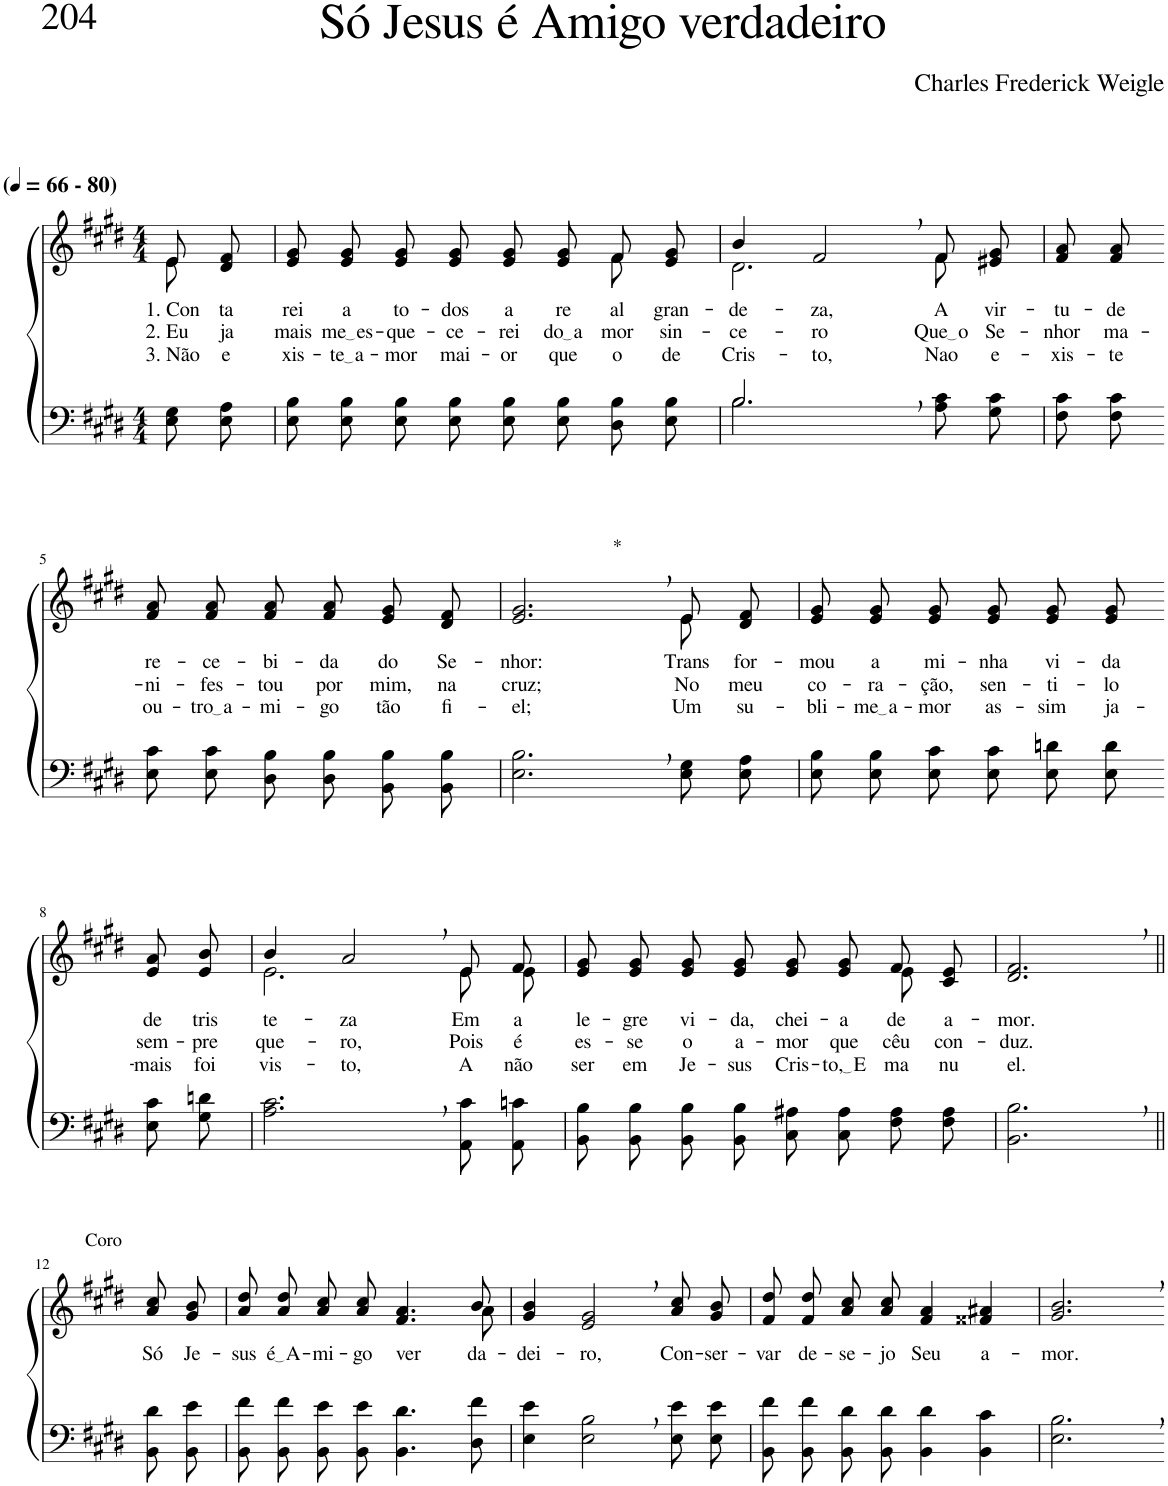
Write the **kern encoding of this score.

**kern	**kern	**text	**text	**text
*part2	*part1	*part1	*part1	*part1
*staff2	*staff1	*staff1	*staff1	*staff1
*I"Parte III e IV	*I"Parte I e II	*	*	*
*clefF4	*clefG2	*	*	*
*Trd1c3	*Trd1c3	*	*	*
*k[f#c#g#d#]	*k[f#c#g#d#]	*	*	*
*M4/4	*M4/4	*	*	*
*MM66	*MM66	*	*	*
=1	=1	=1	=1	=1
*	*^	*	*	*
!	!LO:TX:a:B:t=(	!	!	!	!
!	!LO:TX:a:B:t=- 80)	!	!	!	!
!	!	!	!LO:LY:b	!LO:LY:b	!LO:LY:b
8E\ 8G#\L	8e/L	8e\	1. Con-	2. Eu	3. Não
!	!	!	!LO:LY:b	!LO:LY:b	!LO:LY:b
8E\ 8A\J	8d#/ 8f#/J	8ryy	-ta-	ja-	e-
=2	=2	=2	=2	=2	=2
!	!	!	!LO:LY:b	!LO:LY:b	!LO:LY:b
8E\ 8B\L	2.ryy	8e/ 8g#/L	-rei	mais	-xis-
!	!	!	!LO:LY:b	!LO:LY:b	!LO:LY:b
8E\ 8B\J	.	8e/ 8g#/J	a	me es	te a
!	!	!	!LO:LY:b	!LO:LY:b	!LO:LY:b
8E\ 8B\L	.	8e/ 8g#/L	to-	-que-	-mor
!	!	!	!LO:LY:b	!LO:LY:b	!LO:LY:b
8E\ 8B\J	.	8e/ 8g#/J	-dos	-ce-	mai-
!	!	!	!LO:LY:b	!LO:LY:b	!LO:LY:b
8E\ 8B\L	.	8e/ 8g#/L	a	-rei	-or
!	!	!	!LO:LY:b	!LO:LY:b	!LO:LY:b
8E\ 8B\J	.	8e/ 8g#/J	re-	do a	que
!	!	!	!LO:LY:b	!LO:LY:b	!LO:LY:b
8D#\ 8B\L	8f#\	8f#/L	-al	-mor	o
!	!	!	!LO:LY:b	!LO:LY:b	!LO:LY:b
8E\ 8B\J	8ryy	8e/ 8g#/J	gran-	sin-	de
=3	=3	=3	=3	=3	=3
*^	*	*	*	*	*
!	!	!	!	!LO:LY:b	!LO:LY:b	!LO:LY:b
2.B,/	2.B\	4b/	2.d#\	-de-	-ce-	Cris-
!	!	!	!	!LO:LY:b	!LO:LY:b	!LO:LY:b
.	.	2f#,/	.	-za,	-ro	-to,
!	!	!	!	!LO:LY:b	!LO:LY:b	!LO:LY:b
4ryy	8A\ 8c#\L	8f#/L	8f#\	A	Que o	Nao
!	!	!	!	!LO:LY:b	!LO:LY:b	!LO:LY:b
.	8G#\ 8c#\J	8e#X/ 8g#/J	8ryy	vir-	Se-	e-
=4	=4	=4	=4	=4	=4	=4
!	!	!	!	!LO:LY:b	!LO:LY:b	!LO:LY:b
*v	*v	*	*	*	*	*
*	*v	*v	*	*	*
8F#\ 8c#\L	8f#/ 8a/L	-tu-	-nhor	-xis-
!	!	!LO:LY:b	!LO:LY:b	!LO:LY:b
8F#\ 8c#\J	8f#/ 8a/J	-de	ma-	-te
!!LO:LB:g=z
=5-	=5-	=5-	=5-	=5-
!	!	!LO:LY:b	!LO:LY:b	!LO:LY:b
8E\ 8c#\L	8f#/ 8a/L	re-	-ni-	ou-
!	!	!LO:LY:b	!LO:LY:b	!LO:LY:b
8E\ 8c#\J	8f#/ 8a/J	-ce-	-fes-	tro a
!	!	!LO:LY:b	!LO:LY:b	!LO:LY:b
8D#\ 8B\L	8f#/ 8a/L	-bi-	-tou	-mi-
!	!	!LO:LY:b	!LO:LY:b	!LO:LY:b
8D#\ 8B\J	8f#/ 8a/J	-da	por	-go
!	!	!LO:LY:b	!LO:LY:b	!LO:LY:b
8BB\ 8B\L	8e/ 8g#/L	do	mim,	tão
!	!	!LO:LY:b	!LO:LY:b	!LO:LY:b
8BB\ 8B\J	8d#/ 8f#/J	Se-	na	fi-
=6	=6	=6	=6	=6
!	!LO:TX:a:t=*	!	!	!
!	!	!LO:LY:b	!LO:LY:b	!LO:LY:b
*	*^	*	*	*
2.E\, 2.B\,	2.e/, 2.g#/,	2.ryy	-nhor:	cruz;	-el;
!	!	!	!LO:LY:b	!LO:LY:b	!LO:LY:b
8E\ 8G#\L	8e/L	8e\	Trans-	-No	Um
!	!	!	!LO:LY:b	!LO:LY:b	!LO:LY:b
8E\ 8A\J	8d#/ 8f#/J	8ryy	-for-	meu	su-
=7	=7	=7	=7	=7	=7
!	!	!	!LO:LY:b	!LO:LY:b	!LO:LY:b
*	*v	*v	*	*	*
8E\ 8B\L	8e/ 8g#/L	-mou	co-	-bli-
!	!	!LO:LY:b	!LO:LY:b	!LO:LY:b
8E\ 8B\J	8e/ 8g#/J	a	-ra-	me a
!	!	!LO:LY:b	!LO:LY:b	!LO:LY:b
8E\ 8c#\L	8e/ 8g#/L	mi-	-ção,	-mor
!	!	!LO:LY:b	!LO:LY:b	!LO:LY:b
8E\ 8c#\J	8e/ 8g#/J	-nha	sen-	as-
!	!	!LO:LY:b	!LO:LY:b	!LO:LY:b
8E\ 8dn\L	8e/ 8g#/L	vi-	-ti-	-sim
!	!	!LO:LY:b	!LO:LY:b	!LO:LY:b
8E\ 8d\J	8e/ 8g#/J	-da	-lo	ja-
!!LO:LB:g=z
=8-	=8-	=8-	=8-	=8-
!	!	!LO:LY:b	!LO:LY:b	!LO:LY:b
8E\ 8c#\L	8e/ 8a/L	de	sem-	-mais
!	!	!LO:LY:b	!LO:LY:b	!LO:LY:b
8G#\ 8dn\J	8e/ 8b/J	tris-	-pre	foi
=9	=9	=9	=9	=9
*	*^	*	*	*
!	!	!	!LO:LY:b	!LO:LY:b	!LO:LY:b
2.A\, 2.c#\,	4b/	2.e\	-te-	que-	vis-
!	!	!	!LO:LY:b	!LO:LY:b	!LO:LY:b
.	2a,/	.	-za	-ro,	-to,
!	!	!	!LO:LY:b	!LO:LY:b	!LO:LY:b
8AA\ 8c#\L	8e/L	8e\L	Em	Pois	A
!	!	!	!LO:LY:b	!LO:LY:b	!LO:LY:b
8AA\ 8cn\J	8f#/J	8e\J	a-	é	não
=10	=10	=10	=10	=10	=10
!	!	!	!LO:LY:b	!LO:LY:b	!LO:LY:b
8BB\ 8B\L	8e/ 8g#/L	2.ryy	-le-	es-	ser
!	!	!	!LO:LY:b	!LO:LY:b	!LO:LY:b
8BB\ 8B\J	8e/ 8g#/J	.	-gre	-se	em
!	!	!	!LO:LY:b	!LO:LY:b	!LO:LY:b
8BB\ 8B\L	8e/ 8g#/L	.	vi-	o	Je-
!	!	!	!LO:LY:b	!LO:LY:b	!LO:LY:b
8BB\ 8B\J	8e/ 8g#/J	.	-da,	a-	-sus
!	!	!	!LO:LY:b	!LO:LY:b	!LO:LY:b
8C#\ 8A#X\L	8e/ 8g#/L	.	chei-	-mor	Cris-
!	!	!	!LO:LY:b	!LO:LY:b	!LO:LY:b
8C#\ 8A#\J	8e/ 8g#/J	.	-a	que	to, E
!	!	!	!LO:LY:b	!LO:LY:b	!LO:LY:b
8F#\ 8A#\L	8f#/L	8e\	de	cêu	ma-
!	!	!	!LO:LY:b	!LO:LY:b	!LO:LY:b
8F#\ 8A#\J	8c#/ 8e/J	8ryy	a-	con-	-nu
=11	=11	=11	=11	=11	=11
!	!	!	!LO:LY:b	!LO:LY:b	!LO:LY:b
*	*v	*v	*	*	*
2.BB\, 2.B\,	2.d#/, 2.f#/,	-mor.	-duz.	el.
!!LO:LB:g=z
=12||	=12||	=12||	=12||	=12||
!	!LO:TX:a:t=Coro	!	!	!
!	!	!LO:LY:b	!	!
8BB\ 8d#\L	8a/ 8cc#/L	Só	.	.
!	!	!LO:LY:b	!	!
8BB\ 8e\J	8g#/ 8b/J	Je-	.	.
=13	=13	=13	=13	=13
!	!	!LO:LY:b	!	!
*	*^	*	*	*
8BB\ 8f#\L	8a\ 8dd#\L	2..ryy	-sus	.	.
!	!	!	!LO:LY:b	!	!
8BB\ 8f#\J	8a\ 8dd#\J	.	é A	.	.
!	!	!	!LO:LY:b	!	!
8BB\ 8e\L	8a\ 8cc#\L	.	-mi-	.	.
!	!	!	!LO:LY:b	!	!
8BB\ 8e\J	8a\ 8cc#\J	.	-go	.	.
!	!	!	!LO:LY:b	!	!
4.BB\ 4.d#\	4.f#/ 4.a/	.	ver-	.	.
!	!	!	!LO:LY:b	!	!
8D#\ 8f#\	8b/	8a\	-da-	.	.
=14	=14	=14	=14	=14	=14
!	!	!	!LO:LY:b	!	!
*	*v	*v	*	*	*
4E\ 4e\	4g#/ 4b/	-dei-	.	.
!	!	!LO:LY:b	!	!
2E\, 2B\,	2e/, 2g#/,	-ro,	.	.
!	!	!LO:LY:b	!	!
8E\ 8e\L	8a/ 8cc#/L	Con-	.	.
!	!	!LO:LY:b	!	!
8E\ 8e\J	8g#/ 8b/J	-ser-	.	.
=15	=15	=15	=15	=15
!	!	!LO:LY:b	!	!
8BB\ 8f#\L	8f#/ 8dd#/L	-var	.	.
!	!	!LO:LY:b	!	!
8BB\ 8f#\J	8f#/ 8dd#/J	de-	.	.
!	!	!LO:LY:b	!	!
8BB\ 8d#\L	8a\ 8cc#\L	-se-	.	.
!	!	!LO:LY:b	!	!
8BB\ 8d#\J	8a\ 8cc#\J	-jo	.	.
!	!	!LO:LY:b	!	!
4BB\ 4d#\	4f#/ 4a/	Seu	.	.
!	!	!LO:LY:b	!	!
4BB\ 4c#\	4f##X/ 4a#X/	a-	.	.
=16	=16	=16	=16	=16
!	!	!LO:LY:b	!	!
2.E\, 2.B\,	2.g#/, 2.b/,	-mor.	.	.
=-	=-	=-	=-	=-
*-	*-	*-	*-	*-
